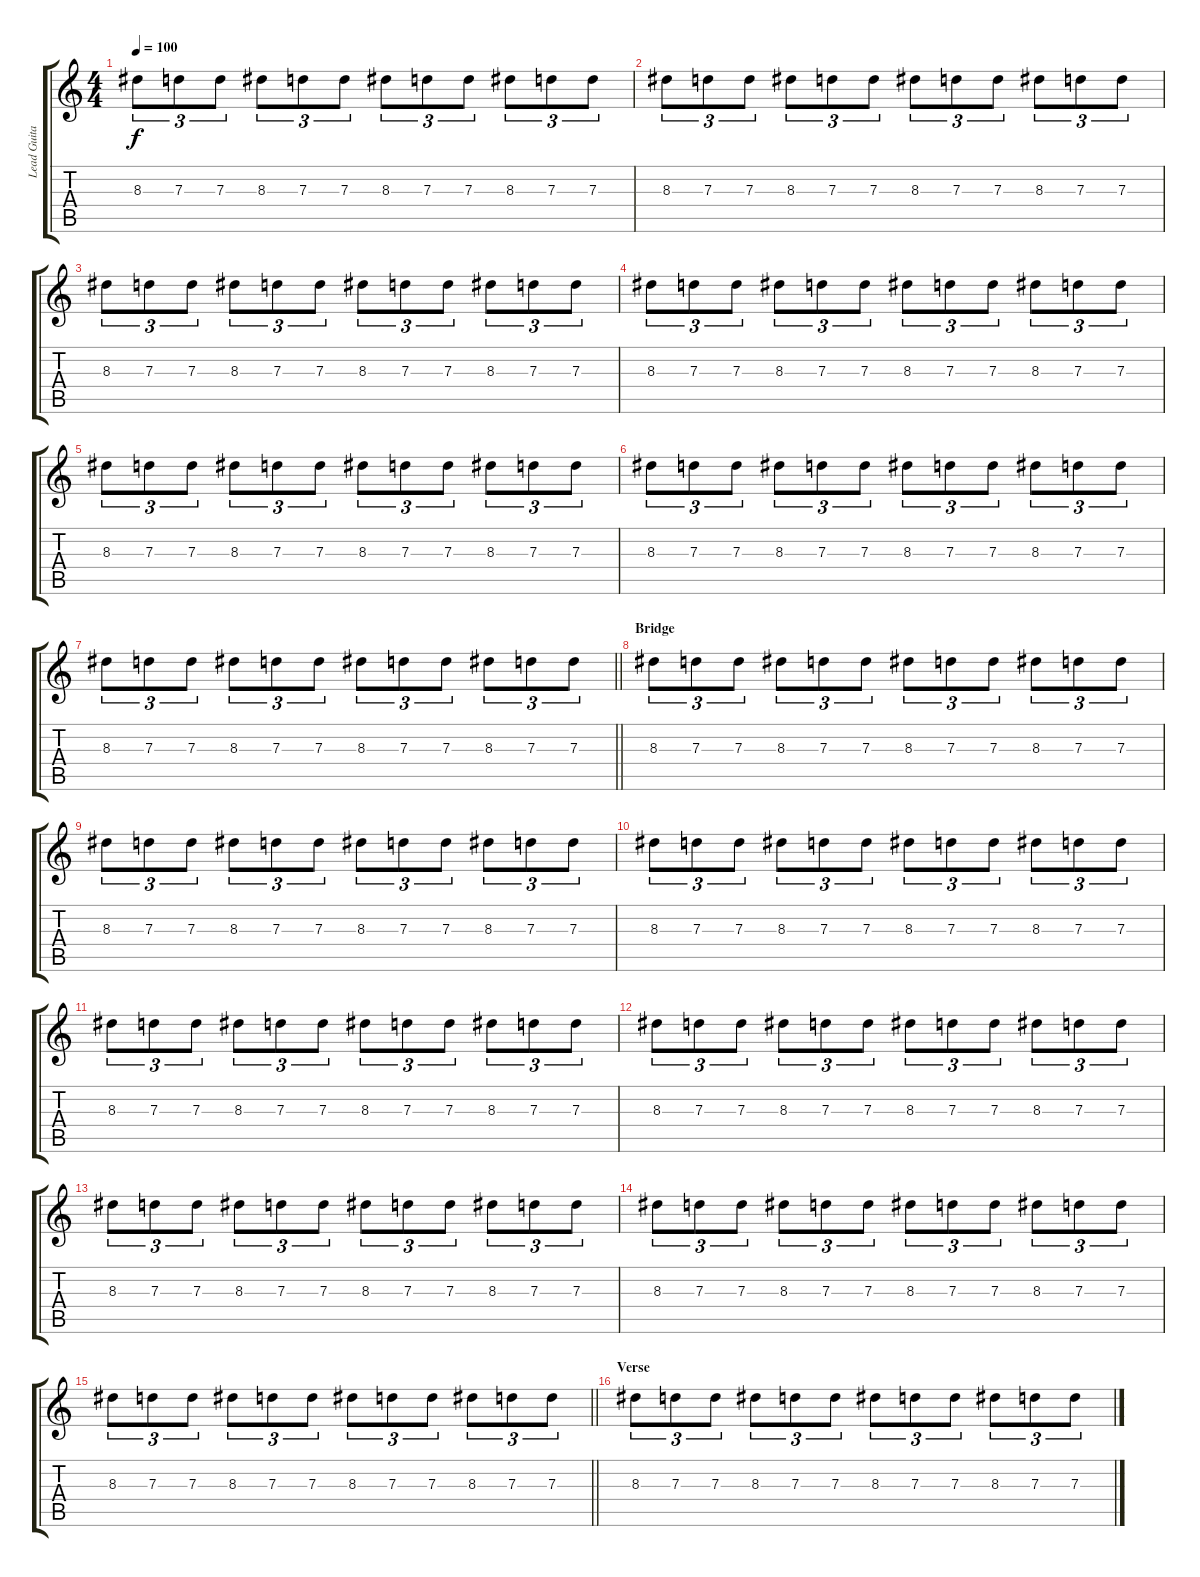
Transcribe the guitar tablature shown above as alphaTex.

\track ("Lead Guitar" "Lead Guita") {instrument overdrivenguitar}
\staff {score tabs}
\tuning (E4 B3 G3 D3 A2 D2) {hide}
\ts (4 4)
\tempo 100
\clef g2
\ks c
8.3.8{tu (3 2) dy f} 7.3.8{tu (3 2)} 7.3.8{tu (3 2)} 8.3.8{tu (3 2)} 7.3.8{tu (3 2)} 7.3.8{tu (3 2)} 8.3.8{tu (3 2)} 7.3.8{tu (3 2)} 7.3.8{tu (3 2)} 8.3.8{tu (3 2)} 7.3.8{tu (3 2)} 7.3.8{tu (3 2)} |
8.3.8{tu (3 2)} 7.3.8{tu (3 2)} 7.3.8{tu (3 2)} 8.3.8{tu (3 2)} 7.3.8{tu (3 2)} 7.3.8{tu (3 2)} 8.3.8{tu (3 2)} 7.3.8{tu (3 2)} 7.3.8{tu (3 2)} 8.3.8{tu (3 2)} 7.3.8{tu (3 2)} 7.3.8{tu (3 2)} |
8.3.8{tu (3 2)} 7.3.8{tu (3 2)} 7.3.8{tu (3 2)} 8.3.8{tu (3 2)} 7.3.8{tu (3 2)} 7.3.8{tu (3 2)} 8.3.8{tu (3 2)} 7.3.8{tu (3 2)} 7.3.8{tu (3 2)} 8.3.8{tu (3 2)} 7.3.8{tu (3 2)} 7.3.8{tu (3 2)} |
8.3.8{tu (3 2)} 7.3.8{tu (3 2)} 7.3.8{tu (3 2)} 8.3.8{tu (3 2)} 7.3.8{tu (3 2)} 7.3.8{tu (3 2)} 8.3.8{tu (3 2)} 7.3.8{tu (3 2)} 7.3.8{tu (3 2)} 8.3.8{tu (3 2)} 7.3.8{tu (3 2)} 7.3.8{tu (3 2)} |
8.3.8{tu (3 2)} 7.3.8{tu (3 2)} 7.3.8{tu (3 2)} 8.3.8{tu (3 2)} 7.3.8{tu (3 2)} 7.3.8{tu (3 2)} 8.3.8{tu (3 2)} 7.3.8{tu (3 2)} 7.3.8{tu (3 2)} 8.3.8{tu (3 2)} 7.3.8{tu (3 2)} 7.3.8{tu (3 2)} |
8.3.8{tu (3 2)} 7.3.8{tu (3 2)} 7.3.8{tu (3 2)} 8.3.8{tu (3 2)} 7.3.8{tu (3 2)} 7.3.8{tu (3 2)} 8.3.8{tu (3 2)} 7.3.8{tu (3 2)} 7.3.8{tu (3 2)} 8.3.8{tu (3 2)} 7.3.8{tu (3 2)} 7.3.8{tu (3 2)} |
\barLineRight lightlight
8.3.8{tu (3 2)} 7.3.8{tu (3 2)} 7.3.8{tu (3 2)} 8.3.8{tu (3 2)} 7.3.8{tu (3 2)} 7.3.8{tu (3 2)} 8.3.8{tu (3 2)} 7.3.8{tu (3 2)} 7.3.8{tu (3 2)} 8.3.8{tu (3 2)} 7.3.8{tu (3 2)} 7.3.8{tu (3 2)} |
\section ("" "Bridge")
8.3.8{tu (3 2) volume 15} 7.3.8{tu (3 2)} 7.3.8{tu (3 2)} 8.3.8{tu (3 2)} 7.3.8{tu (3 2)} 7.3.8{tu (3 2)} 8.3.8{tu (3 2)} 7.3.8{tu (3 2)} 7.3.8{tu (3 2)} 8.3.8{tu (3 2)} 7.3.8{tu (3 2)} 7.3.8{tu (3 2)} |
8.3.8{tu (3 2)} 7.3.8{tu (3 2)} 7.3.8{tu (3 2)} 8.3.8{tu (3 2)} 7.3.8{tu (3 2)} 7.3.8{tu (3 2)} 8.3.8{tu (3 2)} 7.3.8{tu (3 2)} 7.3.8{tu (3 2)} 8.3.8{tu (3 2)} 7.3.8{tu (3 2)} 7.3.8{tu (3 2)} |
8.3.8{tu (3 2)} 7.3.8{tu (3 2)} 7.3.8{tu (3 2)} 8.3.8{tu (3 2)} 7.3.8{tu (3 2)} 7.3.8{tu (3 2)} 8.3.8{tu (3 2)} 7.3.8{tu (3 2)} 7.3.8{tu (3 2)} 8.3.8{tu (3 2)} 7.3.8{tu (3 2)} 7.3.8{tu (3 2)} |
8.3.8{tu (3 2)} 7.3.8{tu (3 2)} 7.3.8{tu (3 2)} 8.3.8{tu (3 2)} 7.3.8{tu (3 2)} 7.3.8{tu (3 2)} 8.3.8{tu (3 2)} 7.3.8{tu (3 2)} 7.3.8{tu (3 2)} 8.3.8{tu (3 2)} 7.3.8{tu (3 2)} 7.3.8{tu (3 2)} |
8.3.8{tu (3 2)} 7.3.8{tu (3 2)} 7.3.8{tu (3 2)} 8.3.8{tu (3 2)} 7.3.8{tu (3 2)} 7.3.8{tu (3 2)} 8.3.8{tu (3 2)} 7.3.8{tu (3 2)} 7.3.8{tu (3 2)} 8.3.8{tu (3 2)} 7.3.8{tu (3 2)} 7.3.8{tu (3 2)} |
8.3.8{tu (3 2)} 7.3.8{tu (3 2)} 7.3.8{tu (3 2)} 8.3.8{tu (3 2)} 7.3.8{tu (3 2)} 7.3.8{tu (3 2)} 8.3.8{tu (3 2)} 7.3.8{tu (3 2)} 7.3.8{tu (3 2)} 8.3.8{tu (3 2)} 7.3.8{tu (3 2)} 7.3.8{tu (3 2)} |
8.3.8{tu (3 2)} 7.3.8{tu (3 2)} 7.3.8{tu (3 2)} 8.3.8{tu (3 2)} 7.3.8{tu (3 2)} 7.3.8{tu (3 2)} 8.3.8{tu (3 2)} 7.3.8{tu (3 2)} 7.3.8{tu (3 2)} 8.3.8{tu (3 2)} 7.3.8{tu (3 2)} 7.3.8{tu (3 2)} |
\barLineRight lightlight
8.3.8{tu (3 2)} 7.3.8{tu (3 2)} 7.3.8{tu (3 2)} 8.3.8{tu (3 2)} 7.3.8{tu (3 2)} 7.3.8{tu (3 2)} 8.3.8{tu (3 2)} 7.3.8{tu (3 2)} 7.3.8{tu (3 2)} 8.3.8{tu (3 2)} 7.3.8{tu (3 2)} 7.3.8{tu (3 2)} |
\section ("" "Verse")
8.3.8{tu (3 2) volume 10} 7.3.8{tu (3 2)} 7.3.8{tu (3 2)} 8.3.8{tu (3 2)} 7.3.8{tu (3 2)} 7.3.8{tu (3 2)} 8.3.8{tu (3 2)} 7.3.8{tu (3 2)} 7.3.8{tu (3 2)} 8.3.8{tu (3 2)} 7.3.8{tu (3 2)} 7.3.8{tu (3 2)}
